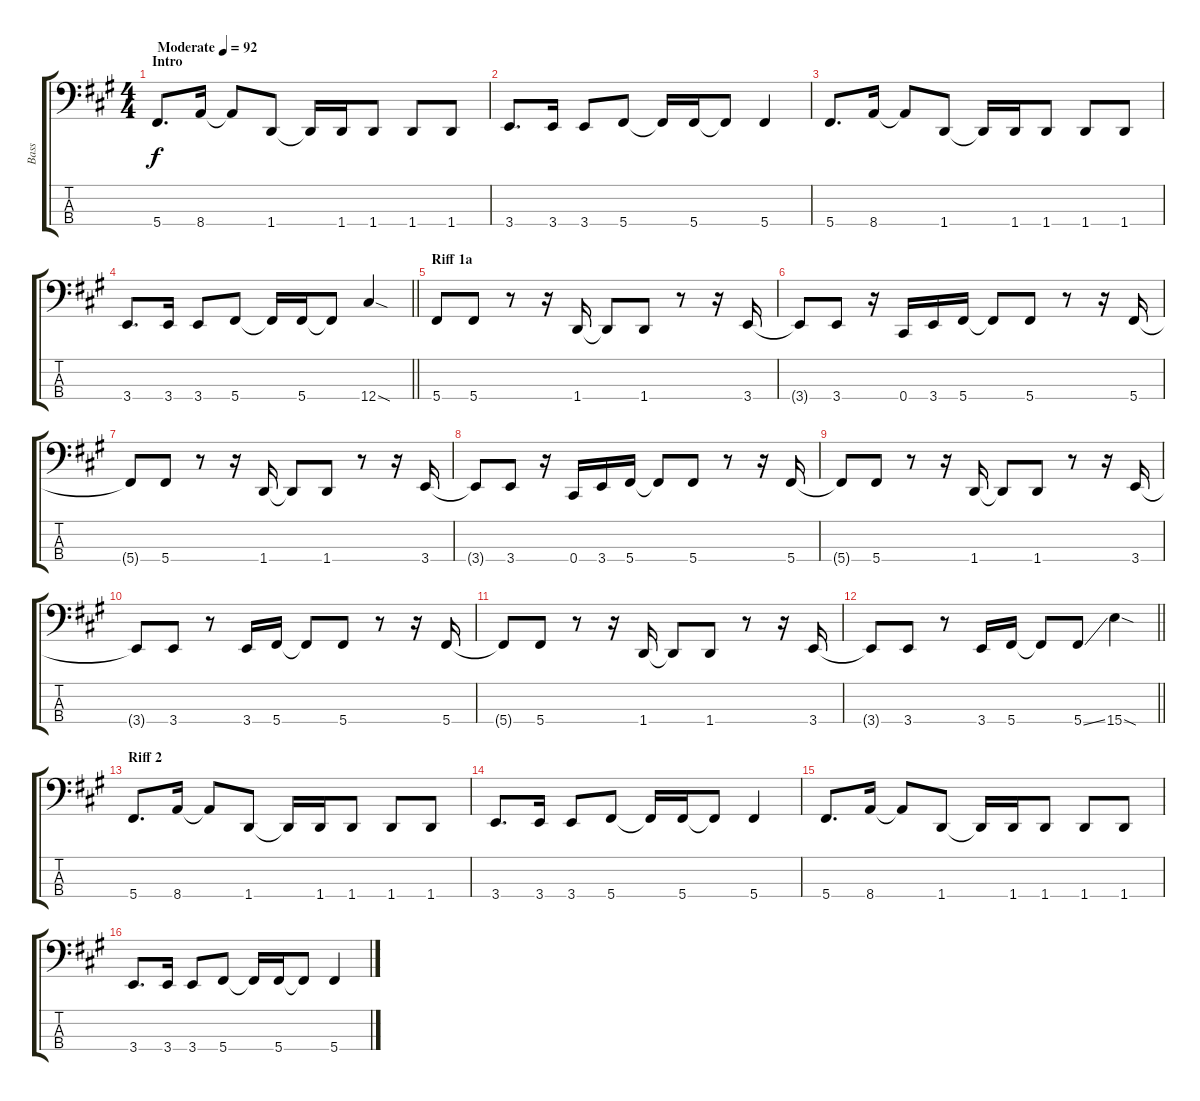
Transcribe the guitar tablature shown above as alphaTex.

\track ("Bass" "Bass") {instrument electricbassfinger}
\staff {score tabs}
\tuning (Gb2 Db2 Ab1 Db1) {hide}
\ts (4 4)
\section ("" "Intro")
\tempo (92 "Moderate")
\clef f4
\ks a
5.4.8{d dy f instrument electricbassfinger} 8.4.16 8.4{t}.8 1.4.8 1.4{t}.16 1.4.16 1.4.8 1.4.8 1.4.8 |
3.4.8{d} 3.4.16 3.4.8 5.4.8 5.4{t}.16 5.4.16 5.4{t}.8 5.4.4 |
5.4.8{d} 8.4.16 8.4{t}.8 1.4.8 1.4{t}.16 1.4.16 1.4.8 1.4.8 1.4.8 |
\barLineRight lightlight
3.4.8{d} 3.4.16 3.4.8 5.4.8 5.4{t}.16 5.4.16 5.4{t}.8 12.4{sod}.4 |
\section ("" "Riff 1a")
5.4.8 5.4.8 r.8 r.16 1.4.16 1.4{t}.8 1.4.8 r.8 r.16 3.4.16 |
3.4{t}.8 3.4.8 r.16 0.4.16 3.4.16 5.4.16 5.4{t}.8 5.4.8 r.8 r.16 5.4.16 |
5.4{t}.8 5.4.8 r.8 r.16 1.4.16 1.4{t}.8 1.4.8 r.8 r.16 3.4.16 |
3.4{t}.8 3.4.8 r.16 0.4.16 3.4.16 5.4.16 5.4{t}.8 5.4.8 r.8 r.16 5.4.16 |
5.4{t}.8 5.4.8 r.8 r.16 1.4.16 1.4{t}.8 1.4.8 r.8 r.16 3.4.16 |
3.4{t}.8 3.4.8 r.8 3.4.16 5.4.16 5.4{t}.8 5.4.8 r.8 r.16 5.4.16 |
5.4{t}.8 5.4.8 r.8 r.16 1.4.16 1.4{t}.8 1.4.8 r.8 r.16 3.4.16 |
\barLineRight lightlight
3.4{t}.8 3.4.8 r.8 3.4.16 5.4.16 5.4{t}.8 5.4{ss}.8 15.4{sod}.4 |
\section ("" "Riff 2")
5.4.8{d} 8.4.16 8.4{t}.8 1.4.8 1.4{t}.16 1.4.16 1.4.8 1.4.8 1.4.8 |
3.4.8{d} 3.4.16 3.4.8 5.4.8 5.4{t}.16 5.4.16 5.4{t}.8 5.4.4 |
5.4.8{d} 8.4.16 8.4{t}.8 1.4.8 1.4{t}.16 1.4.16 1.4.8 1.4.8 1.4.8 |
3.4.8{d} 3.4.16 3.4.8 5.4.8 5.4{t}.16 5.4.16 5.4{t}.8 5.4.4
